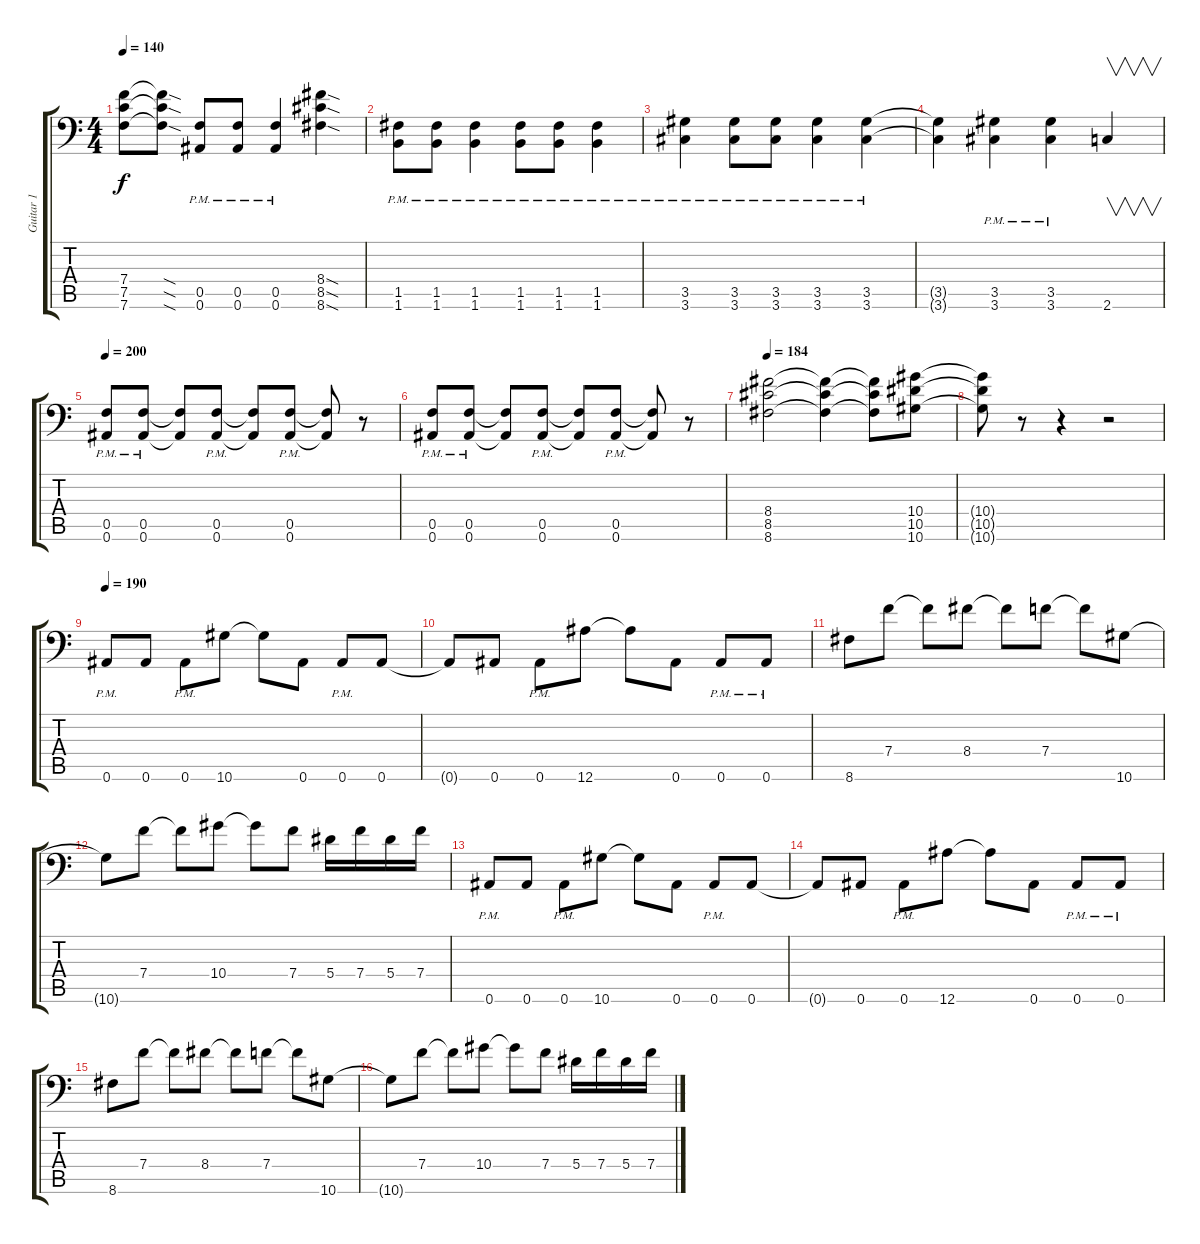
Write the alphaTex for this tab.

\track ("Guitar 1" "Guitar 1") {instrument distortionguitar}
\staff {score tabs}
\tuning (C4 G3 Eb3 Bb2 F2 Bb1) {hide}
\ts (4 4)
\tempo 140
\clef f4
\ks c
(7.4 7.5 7.6).8{dy f} (7.4{sod t} 7.5{sod t} 7.6{sod t}).8 (0.5{pm} 0.6{pm}).8 (0.5{pm} 0.6{pm}).8 (0.5{pm} 0.6{pm}).4 (8.4{sod} 8.5{sod} 8.6{sod}).4 |
(1.5{pm} 1.6{pm}).8 (1.5{pm} 1.6{pm}).8 (1.5{pm} 1.6{pm}).4 (1.5{pm} 1.6{pm}).8 (1.5{pm} 1.6{pm}).8 (1.5{pm} 1.6{pm}).4 |
(3.5{pm} 3.6{pm}).4 (3.5{pm} 3.6{pm}).8 (3.5{pm} 3.6{pm}).8 (3.5{pm} 3.6{pm}).4 (3.5{pm} 3.6{pm}).4 |
(3.5{t} 3.6{t}).4 (3.5{pm} 3.6{pm}).4 (3.5{pm} 3.6{pm}).4 2.6.4{v} |
\tempo 200
(0.5{pm} 0.6{pm}).8 (0.5{pm} 0.6{pm}).8 (0.5{t} 0.6{t}).8 (0.5{pm} 0.6{pm}).8 (0.5{t} 0.6{t}).8 (0.5{pm} 0.6{pm}).8 (0.5{t} 0.6{t}).8 r.8 |
(0.5{pm} 0.6{pm}).8 (0.5{pm} 0.6{pm}).8 (0.5{t} 0.6{t}).8 (0.5{pm} 0.6{pm}).8 (0.5{t} 0.6{t}).8 (0.5{pm} 0.6{pm}).8 (0.5{t} 0.6{t}).8 r.8 |
\tempo 184
(8.4 8.5 8.6).2 (8.4{t} 8.5{t} 8.6{t}).4 (8.4{t} 8.5{t} 8.6{t}).8 (10.4 10.5 10.6).8 |
(10.4{t} 10.5{t} 10.6{t}).8 r.8 r.4 r.2 |
\tempo 190
0.6{pm}.8 0.6.8 0.6{pm}.8 10.6.8 10.6{t}.8 0.6.8 0.6{pm}.8 0.6.8 |
0.6{t}.8 0.6.8 0.6{pm}.8 12.6.8 12.6{t}.8 0.6.8 0.6{pm}.8 0.6{pm}.8 |
8.6.8 7.4.8 7.4{t}.8 8.4.8 8.4{t}.8 7.4.8 7.4{t}.8 10.6.8 |
10.6{t}.8 7.4.8 7.4{t}.8 10.4.8 10.4{t}.8 7.4.8 5.4.16 7.4.16 5.4.16 7.4.16 |
0.6{pm}.8 0.6.8 0.6{pm}.8 10.6.8 10.6{t}.8 0.6.8 0.6{pm}.8 0.6.8 |
0.6{t}.8 0.6.8 0.6{pm}.8 12.6.8 12.6{t}.8 0.6.8 0.6{pm}.8 0.6{pm}.8 |
8.6.8 7.4.8 7.4{t}.8 8.4.8 8.4{t}.8 7.4.8 7.4{t}.8 10.6.8 |
10.6{t}.8 7.4.8 7.4{t}.8 10.4.8 10.4{t}.8 7.4.8 5.4.16 7.4.16 5.4.16 7.4.16
